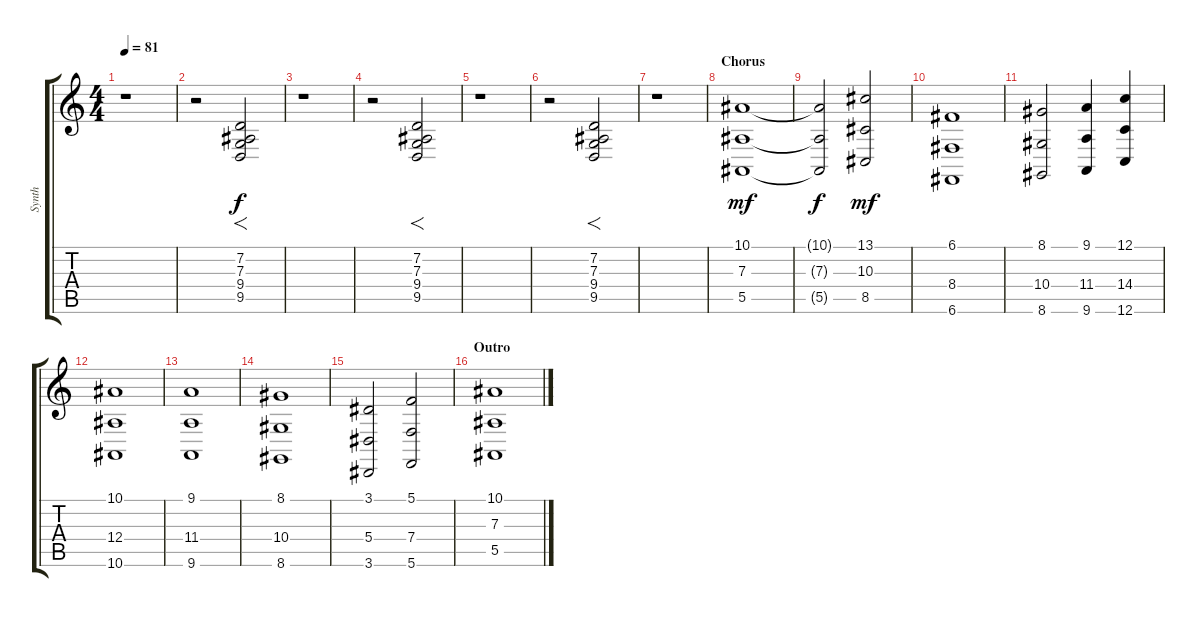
\track ("Synth" "Synth") {instrument choiraahs}
\staff {score tabs}
\tuning (C4 G3 Eb3 Bb2 F2 C2) {hide}
\ts (4 4)
\tempo 81
\clef g2
\ks c
r.1{dy f} |
r.2 (7.2 7.3 9.4 9.5).2{f} |
r.1 |
r.2 (7.2 7.3 9.4 9.5).2{f} |
r.1 |
r.2 (7.2 7.3 9.4 9.5).2{f} |
r.1 |
\section ("" "Chorus")
(10.1 7.3 5.5).1{dy mf} |
(10.1{t} 7.3{t} 5.5{t}).2{dy f} (13.1 10.3 8.5).2{dy mf} |
(6.1 8.4 6.6).1 |
(8.1 10.4 8.6).2 (9.1 11.4 9.6).4 (12.1 14.4 12.6).4 |
(10.1 12.4 10.6).1 |
(9.1 11.4 9.6).1 |
(8.1 10.4 8.6).1 |
(3.1 5.4 3.6).2 (5.1 7.4 5.6).2 |
\section ("" "Outro")
(10.1 7.3 5.5).1
